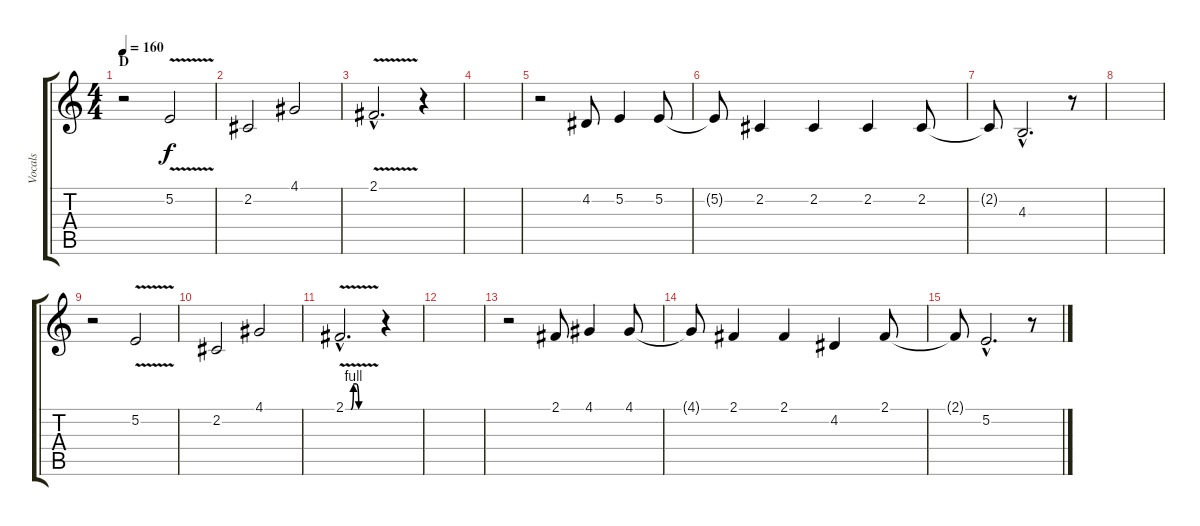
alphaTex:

\track ("Vocals" "Vocals") {instrument lead6voice}
\staff {score tabs}
\tuning (E4 B3 G3 D3 A2 D2) {hide}
\ts (4 4)
\section ("" "D")
\tempo 160
\clef g2
\ks c
r.2{dy f} 5.2{v}.2 |
2.2.2 4.1.2 |
2.1{v hac}.2{d} r.4 |
|
r.2 4.2.8 5.2.4 5.2.8 |
5.2{t}.8 2.2.4 2.2.4 2.2.4 2.2.8 |
2.2{t}.8 4.3{hac}.2{d} r.8 |
|
r.2 5.2{v}.2 |
2.2.2 4.1.2 |
2.1{be (custom 0 0 10 0 15 4 20 4 25 0 30 0 45 0 60 0) v hac}.2{d} r.4 |
|
r.2 2.1.8 4.1.4 4.1.8 |
4.1{t}.8 2.1.4 2.1.4 4.2.4 2.1.8 |
2.1{t}.8 5.2{hac}.2{d} r.8
